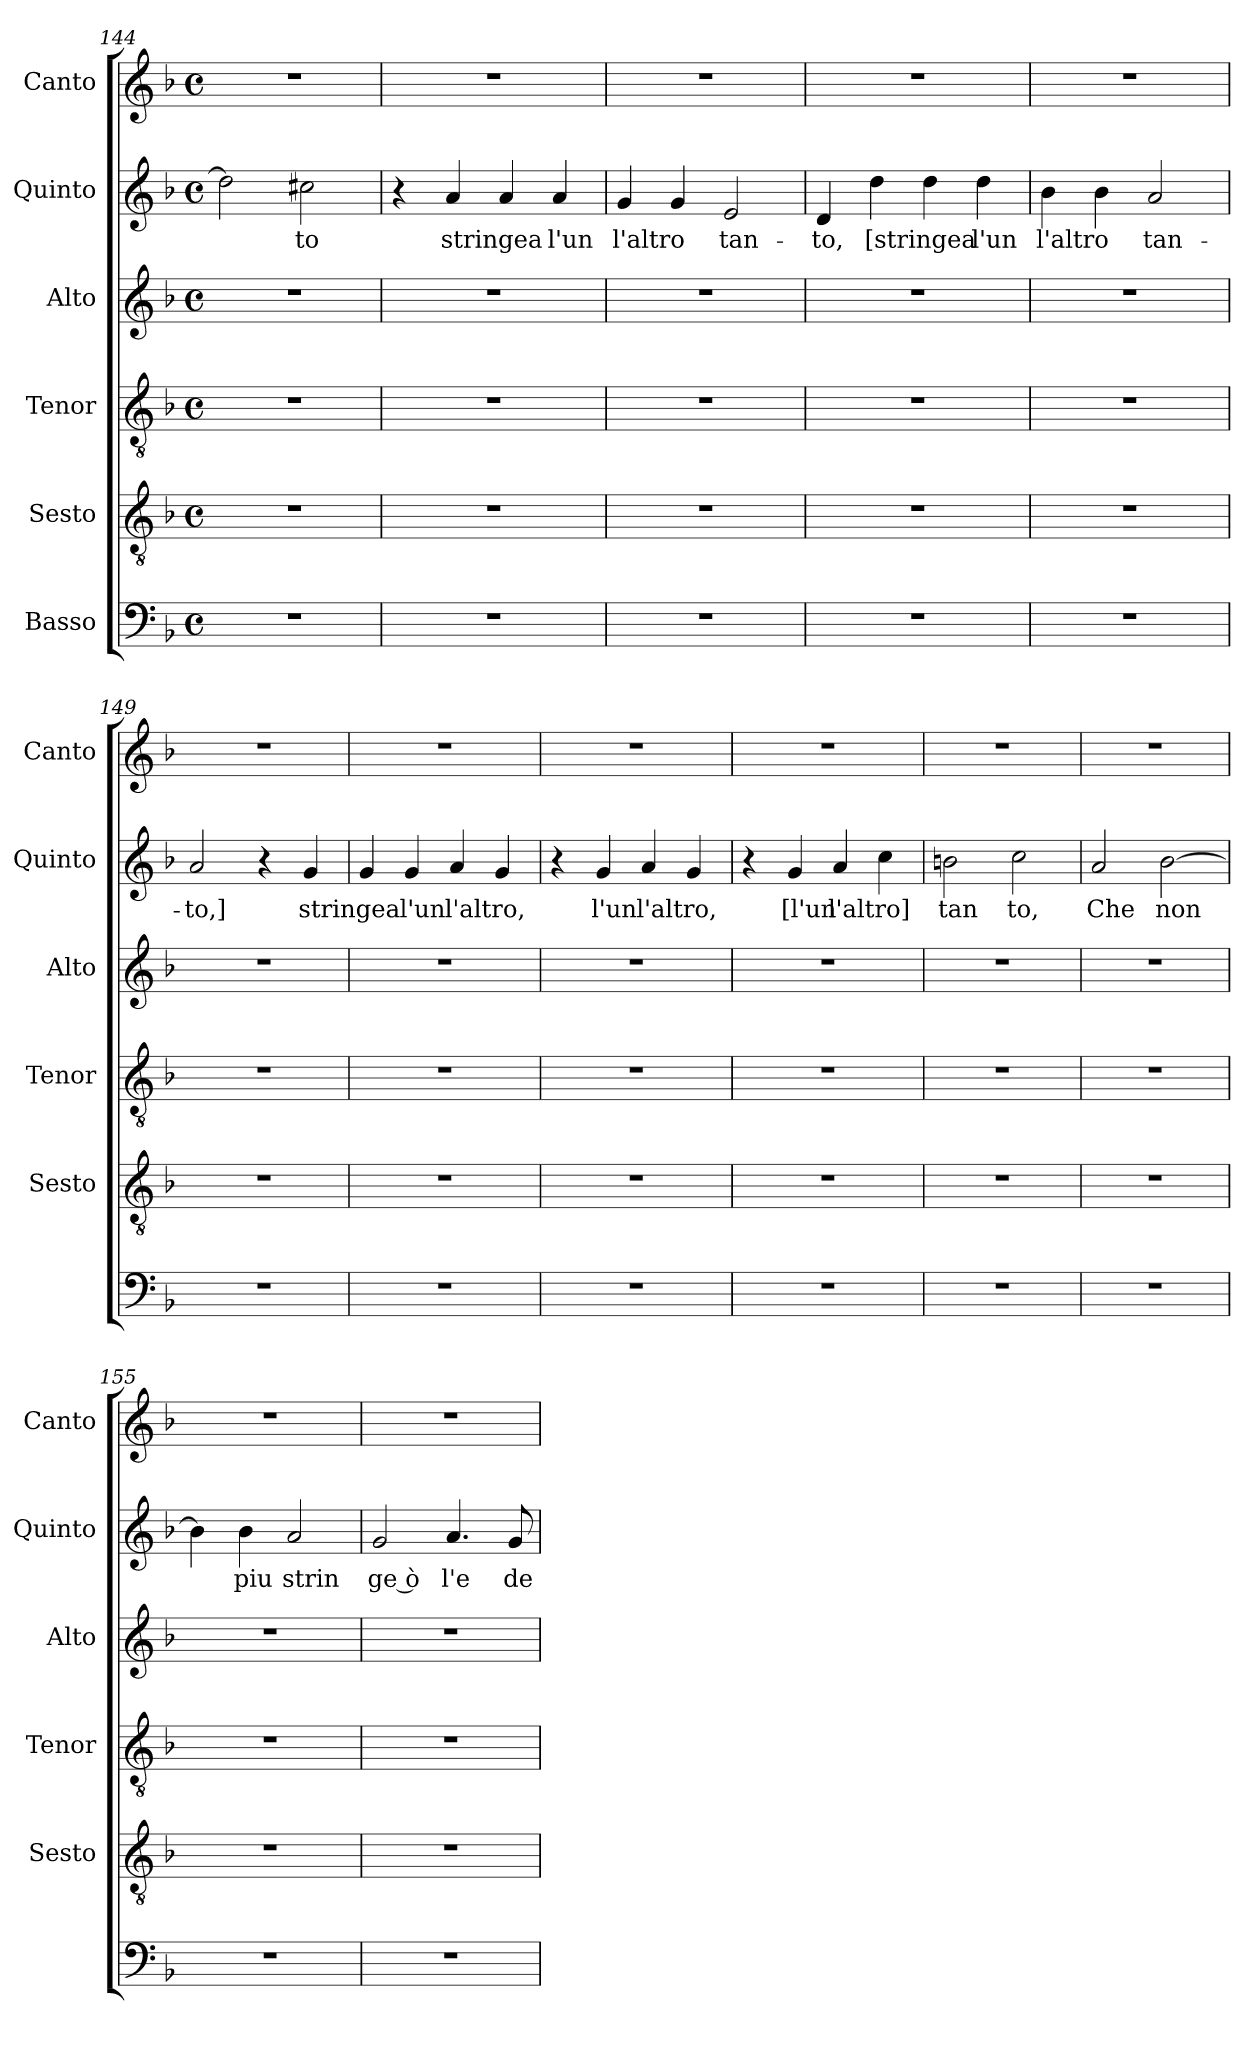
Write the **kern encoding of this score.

**kern	**kern	**kern	**kern	**kern	**text	**kern
*part6	*part5	*part4	*part3	*part2	*part2	*part1
*staff6	*staff5	*staff4	*staff3	*staff2	*staff2	*staff1
*I"Basso	*I"Sesto	*I"Tenor	*I"Alto	*I"Quinto	*	*I"Canto
*	*I'Sesto	*I'Tenor	*I'Alto	*I'Quinto	*	*I'Canto
*clefF4	*clefGv2	*clefGv2	*clefG2	*clefG2	*	*clefG2
*k[b-]	*k[b-]	*k[b-]	*k[b-]	*k[b-]	*	*k[b-]
*F:	*F:	*F:	*F:	*F:	*	*F:
*M4/4	*M4/4	*M4/4	*M4/4	*M4/4	*	*M4/4
*met(c)	*met(c)	*met(c)	*met(c)	*met(c)	*	*met(c)
=144	=144	=144	=144	=144	=144	=144
1r	1r	1r	1r	2dd\]	.	1r
!	!	!	!	!	!LO:LY:b:cj	!
.	.	.	.	2cc#X\	-to	.
!!LO:LB:g=z
=145	=145	=145	=145	=145	=145	=145
1r	1r	1r	1r	4r	.	1r
!	!	!	!	!	!LO:LY:b:cj	!
.	.	.	.	4a/	stringea	.
.	.	.	.	4a/	.	.
!	!	!	!	!	!LO:LY:b:cj	!
.	.	.	.	4a/	l'un	.
=146	=146	=146	=146	=146	=146	=146
!	!	!	!	!	!LO:LY:b:cj	!
1r	1r	1r	1r	4g/	l'altro	1r
.	.	.	.	4g/	.	.
!	!	!	!	!	!LO:LY:b:cj	!
.	.	.	.	2e/	tan-	.
=147	=147	=147	=147	=147	=147	=147
!	!	!	!	!	!LO:LY:b:cj	!
1r	1r	1r	1r	4d/	-to,	1r
!	!	!	!	!	!LO:LY:b:cj	!
.	.	.	.	4dd\	[stringea	.
.	.	.	.	4dd\	.	.
!	!	!	!	!	!LO:LY:b:cj	!
.	.	.	.	4dd\	l'un	.
=148	=148	=148	=148	=148	=148	=148
!	!	!	!	!	!LO:LY:b:cj	!
1r	1r	1r	1r	4b-\	l'altro	1r
.	.	.	.	4b-\	.	.
!	!	!	!	!	!LO:LY:b:cj	!
.	.	.	.	2a/	tan-	.
=149	=149	=149	=149	=149	=149	=149
!	!	!	!	!	!LO:LY:b:cj	!
1r	1r	1r	1r	2a/	-to,]	1r
.	.	.	.	4r	.	.
!	!	!	!	!	!LO:LY:b:cj	!
.	.	.	.	4g/	stringea	.
=150	=150	=150	=150	=150	=150	=150
1r	1r	1r	1r	4g/	.	1r
!	!	!	!	!	!LO:LY:b:cj	!
.	.	.	.	4g/	l'un	.
!	!	!	!	!	!LO:LY:b	!
.	.	.	.	4a/	l'altro,	.
.	.	.	.	4g/	.	.
=151	=151	=151	=151	=151	=151	=151
1r	1r	1r	1r	4r	.	1r
!	!	!	!	!	!LO:LY:b:cj	!
.	.	.	.	4g/	l'un	.
!	!	!	!	!	!LO:LY:b	!
.	.	.	.	4a/	l'altro,	.
.	.	.	.	4g/	.	.
=152	=152	=152	=152	=152	=152	=152
1r	1r	1r	1r	4r	.	1r
!	!	!	!	!	!LO:LY:b:cj	!
.	.	.	.	4g/	[l'un	.
!	!	!	!	!	!LO:LY:b	!
.	.	.	.	4a/	l'altro]	.
.	.	.	.	4cc\	.	.
!!LO:LB:g=z
=153	=153	=153	=153	=153	=153	=153
!	!	!	!	!	!LO:LY:b:cj	!
1r	1r	1r	1r	2bn\	tan	1r
!	!	!	!	!	!LO:LY:b:cj	!
.	.	.	.	2cc\	to,	.
=154	=154	=154	=154	=154	=154	=154
!	!	!	!	!	!LO:LY:b:cj	!
1r	1r	1r	1r	2a/	Che	1r
!	!	!	!	!	!LO:LY:b	!
.	.	.	.	[>2b-\	non	.
=155	=155	=155	=155	=155	=155	=155
1r	1r	1r	1r	4b-\]	.	1r
!	!	!	!	!	!LO:LY:b:cj	!
.	.	.	.	4b-\	piu	.
!	!	!	!	!	!LO:LY:b:cj	!
.	.	.	.	2a/	strin	.
=156	=156	=156	=156	=156	=156	=156
!	!	!	!	!	!LO:LY:b:rj	!
1r	1r	1r	1r	2g/	ge ò	1r
!	!	!	!	!	!LO:LY:b:cj	!
.	.	.	.	4.a/	l'e	.
!	!	!	!	!	!LO:LY:b:cj	!
.	.	.	.	8g/	de	.
=	=	=	=	=	=	=
*-	*-	*-	*-	*-	*-	*-
